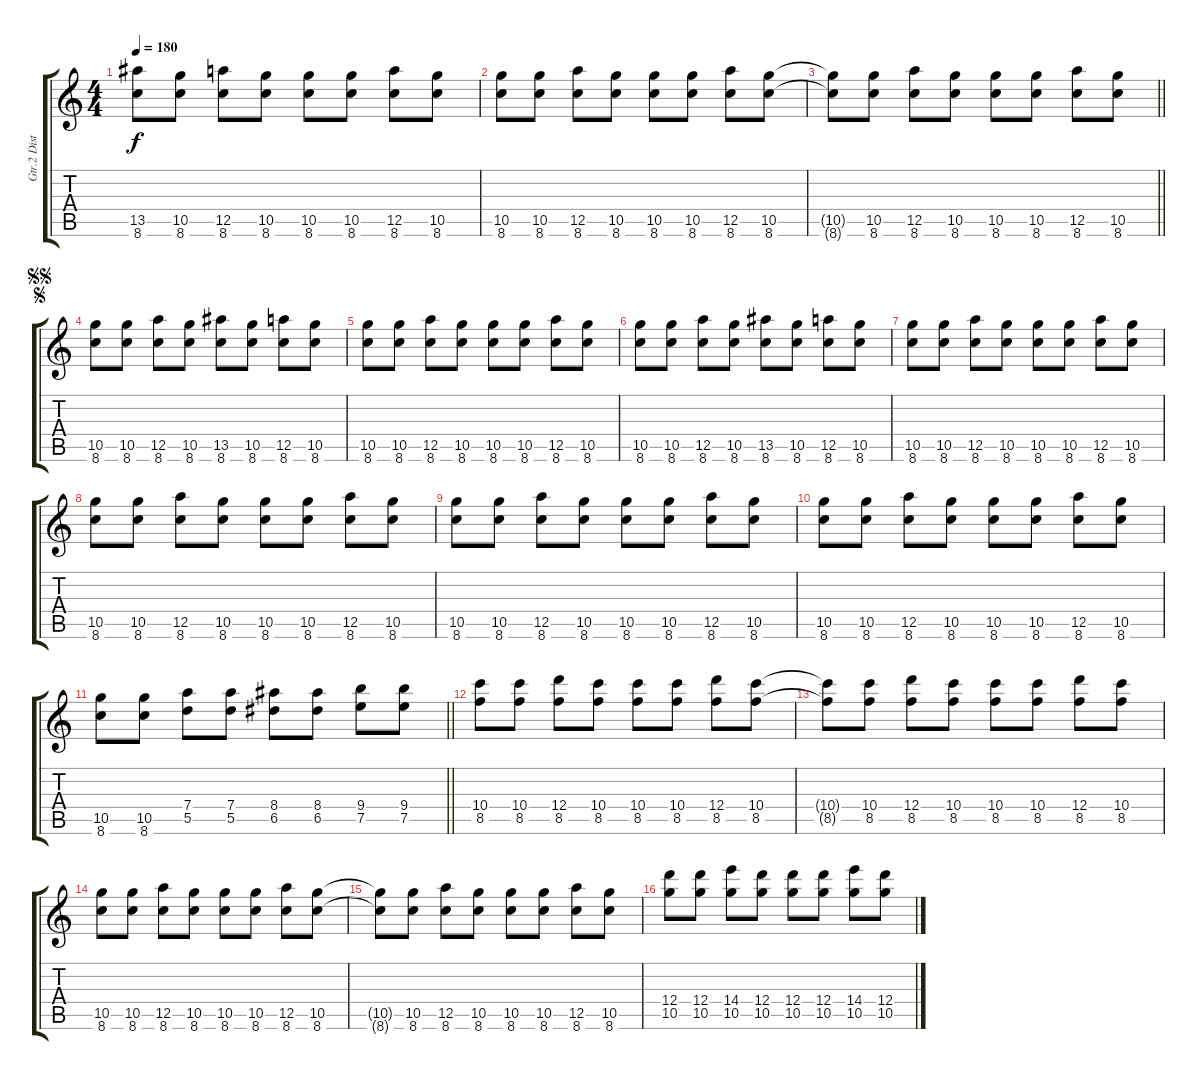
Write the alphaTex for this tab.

\track ("Gtr.2 Distortion Gtr." "Gtr.2 Dist") {instrument distortionguitar}
\staff {score tabs}
\tuning (E4 B3 G3 D4 A3 E3) {hide}
\ts (4 4)
\tempo 180
\clef g2
\ks c
(13.5{t} 8.6{t}).8{dy f} (10.5 8.6).8 (12.5 8.6).8 (10.5 8.6).8 (10.5 8.6).8 (10.5 8.6).8 (12.5 8.6).8 (10.5 8.6).8 |
(10.5 8.6).8 (10.5 8.6).8 (12.5 8.6).8 (10.5 8.6).8 (10.5 8.6).8 (10.5 8.6).8 (12.5 8.6).8 (10.5 8.6).8 |
\barLineRight lightlight
(10.5{t} 8.6{t}).8 (10.5 8.6).8 (12.5 8.6).8 (10.5 8.6).8 (10.5 8.6).8 (10.5 8.6).8 (12.5 8.6).8 (10.5 8.6).8 |
\jump segno
\jump segnosegno
(10.5 8.6).8 (10.5 8.6).8 (12.5 8.6).8 (10.5 8.6).8 (13.5 8.6).8 (10.5 8.6).8 (12.5 8.6).8 (10.5 8.6).8 |
(10.5 8.6).8 (10.5 8.6).8 (12.5 8.6).8 (10.5 8.6).8 (10.5 8.6).8 (10.5 8.6).8 (12.5 8.6).8 (10.5 8.6).8 |
(10.5 8.6).8 (10.5 8.6).8 (12.5 8.6).8 (10.5 8.6).8 (13.5 8.6).8 (10.5 8.6).8 (12.5 8.6).8 (10.5 8.6).8 |
(10.5 8.6).8 (10.5 8.6).8 (12.5 8.6).8 (10.5 8.6).8 (10.5 8.6).8 (10.5 8.6).8 (12.5 8.6).8 (10.5 8.6).8 |
(10.5 8.6).8 (10.5 8.6).8 (12.5 8.6).8 (10.5 8.6).8 (10.5 8.6).8 (10.5 8.6).8 (12.5 8.6).8 (10.5 8.6).8 |
(10.5 8.6).8 (10.5 8.6).8 (12.5 8.6).8 (10.5 8.6).8 (10.5 8.6).8 (10.5 8.6).8 (12.5 8.6).8 (10.5 8.6).8 |
(10.5 8.6).8 (10.5 8.6).8 (12.5 8.6).8 (10.5 8.6).8 (10.5 8.6).8 (10.5 8.6).8 (12.5 8.6).8 (10.5 8.6).8 |
\barLineRight lightlight
(10.5 8.6).8 (10.5 8.6).8 (7.4 5.5).8 (7.4 5.5).8 (8.4 6.5).8 (8.4 6.5).8 (9.4 7.5).8 (9.4 7.5).8 |
(10.4 8.5).8 (10.4 8.5).8 (12.4 8.5).8 (10.4 8.5).8 (10.4 8.5).8 (10.4 8.5).8 (12.4 8.5).8 (10.4 8.5).8 |
(10.4{t} 8.5{t}).8 (10.4 8.5).8 (12.4 8.5).8 (10.4 8.5).8 (10.4 8.5).8 (10.4 8.5).8 (12.4 8.5).8 (10.4 8.5).8 |
(10.5 8.6).8 (10.5 8.6).8 (12.5 8.6).8 (10.5 8.6).8 (10.5 8.6).8 (10.5 8.6).8 (12.5 8.6).8 (10.5 8.6).8 |
(10.5{t} 8.6{t}).8 (10.5 8.6).8 (12.5 8.6).8 (10.5 8.6).8 (10.5 8.6).8 (10.5 8.6).8 (12.5 8.6).8 (10.5 8.6).8 |
(12.4 10.5).8 (12.4 10.5).8 (14.4 10.5).8 (12.4 10.5).8 (12.4 10.5).8 (12.4 10.5).8 (14.4 10.5).8 (12.4 10.5).8
